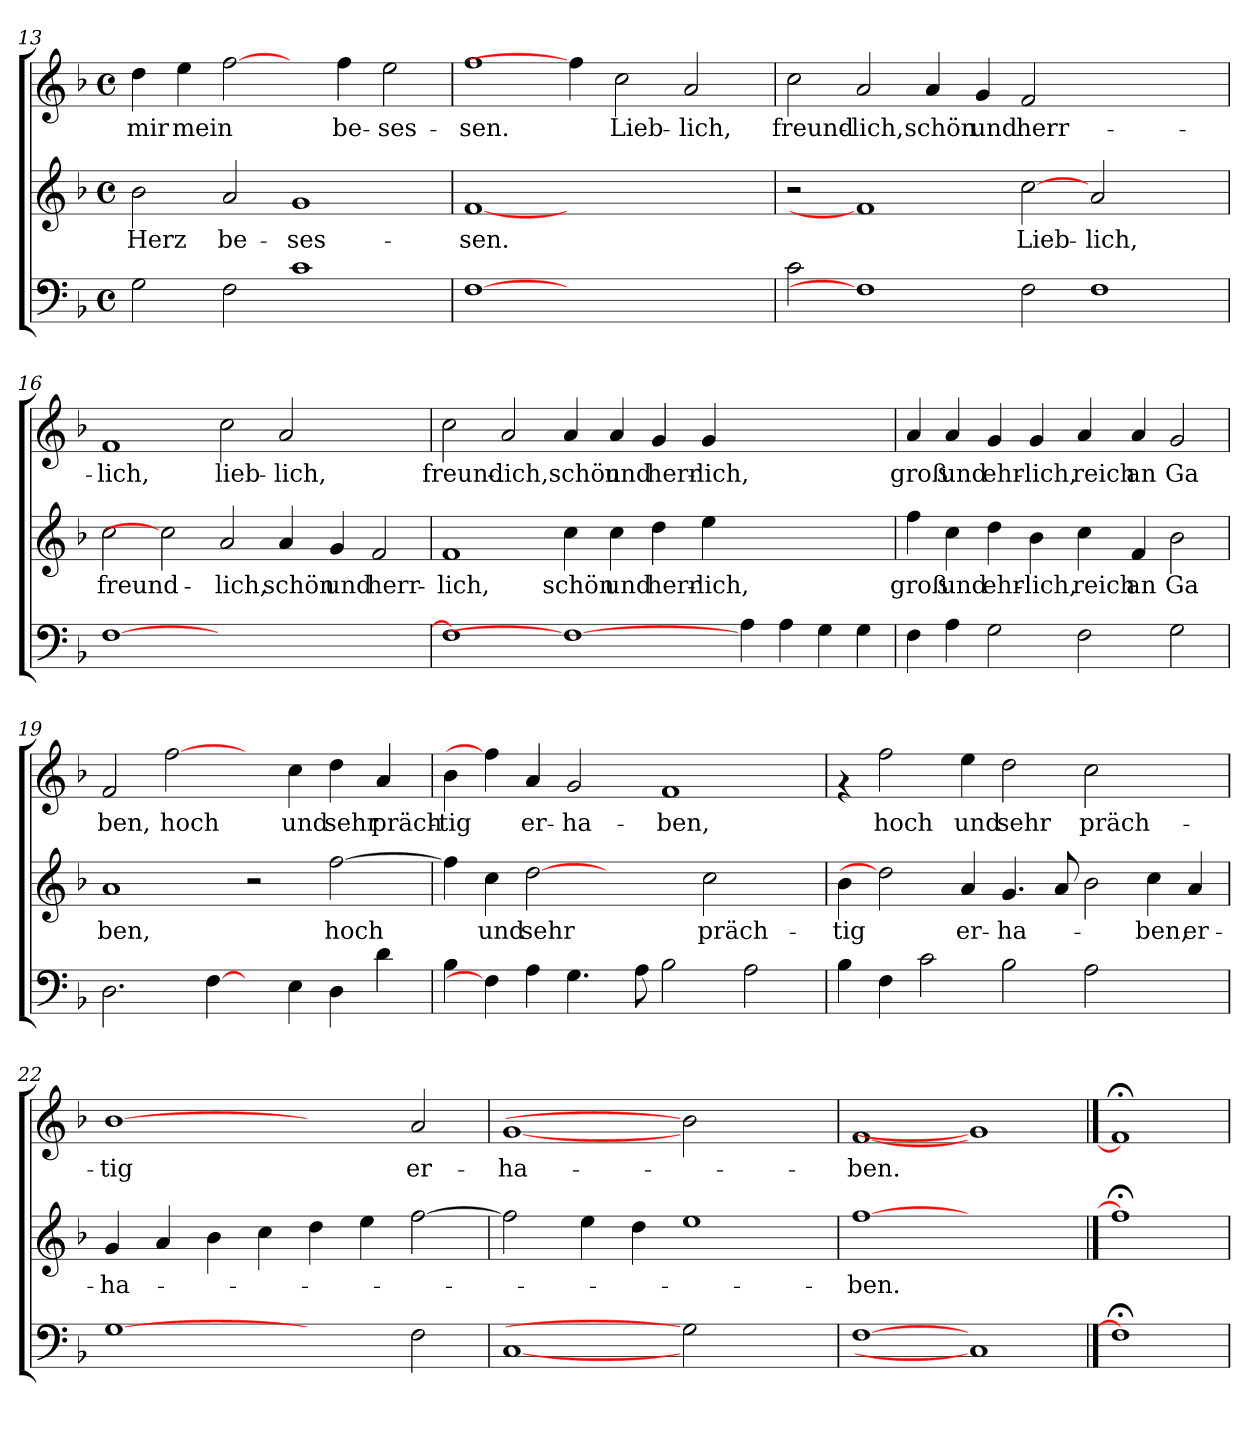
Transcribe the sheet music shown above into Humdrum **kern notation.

**kern	**kern	**text	**kern	**text
*part3	*part2	*part2	*part1	*part1
*staff3	*staff2	*staff2	*staff1	*staff1
!!LO:PB:g=z
*clefF4	*clefG2	*	*clefG2	*
*k[b-]	*k[b-]	*	*k[b-]	*
*F:	*F:	*	*F:	*
*M4/4	*M4/4	*	*M4/4	*
*met(c)	*met(c)	*	*met(c)	*
=13	=13	=13	=13	=13
!	!	!LO:LY:b	!	!LO:LY:b
2G\	2b-\	Herz	4dd\	mir
!	!	!	!	!LO:LY:b
.	.	.	4ee\	mein
!	!	!LO:LY:b	!	!
2F\	2a/	be-	[2ff\	.
!	!	!LO:LY:b	!	!
1c	1g	-ses-	4ryy	.
!	!	!	!	!LO:LY:b
.	.	.	4ff\	be-
!	!	!	!	!LO:LY:b
.	.	.	2ee\	-ses-
=14	=14	=14	=14	=14
!	!	!LO:LY:b	!	!LO:LY:b
[1F	[1f	-sen.	1ff	-sen.
1ryy	1ryy	.	4ff\]	.
!	!	!	!	!LO:LY:b
.	.	.	2cc\	Lieb-
!	!	!	!	!LO:LY:b
.	.	.	2a/	-lich,
4ryy	4ryy	.	.	.
=15	=15	=15	=15	=15
!	!	!	!	!LO:LY:b
2c\	2r	.	2cc\	freund-
!	!	!	!	!LO:LY:b
1F]	1f]	.	2a/	-lich,
!	!	!	!	!LO:LY:b
.	.	.	4a/	schön
!	!	!	!	!LO:LY:b
.	.	.	4g/	und
!	!	!LO:LY:b	!	!LO:LY:b
2F\	[2cc	Lieb-	2f/	herr-
!	!	!LO:LY:b	!	!
1F	2a/	-lich,	1ryy	.
.	2ryy	.	.	.
=16	=16	=16	=16	=16
!	!	!LO:LY:b	!	!LO:LY:b
[<1F	2cc\	freund-	1f	-lich,
.	2cc]	.	.	.
!	!	!LO:LY:b	!	!LO:LY:b
1.ryy	2a/	-lich,	2cc\	lieb-
!	!	!LO:LY:b	!	!LO:LY:b
.	4a/	schön	2a/	-lich,
!	!	!LO:LY:b	!	!
.	4g/	und	.	.
!	!	!LO:LY:b	!	!
.	2f/	herr-	2ryy	.
!!LO:LB:g=z
=17	=17	=17	=17	=17
!	!	!LO:LY:b	!	!LO:LY:b
1F]	1f	-lich,	2cc\	freund-
!	!	!	!	!LO:LY:b
.	.	.	2a/	-lich,schön
!	!	!LO:LY:b	!	!
1F_	4cc\	schön	4a/	.
!	!	!LO:LY:b	!	!LO:LY:b
.	4cc\	und	4a/	und
!	!	!LO:LY:b	!	!LO:LY:b
.	4dd\	herr-	4g/	herr-
!	!	!LO:LY:b	!	!LO:LY:b
.	4ee\	-lich,	4g/	-lich,
4A\	1ryy	.	1ryy	.
4A\	.	.	.	.
4G\	.	.	.	.
4G\	.	.	.	.
=18	=18	=18	=18	=18
!	!	!LO:LY:b	!	!LO:LY:b
4F\	4ff\	groß	4a/	groß
!	!	!LO:LY:b	!	!LO:LY:b
4A\	4cc\	und	4a/	und
!	!	!LO:LY:b	!	!LO:LY:b
2G\	4dd\	ehr-	4g/	ehr-
!	!	!LO:LY:b	!	!LO:LY:b
.	4b-\	-lich,	4g/	-lich,
!	!	!LO:LY:b	!	!LO:LY:b
2F\	4cc\	reich	4a/	reich
!	!	!LO:LY:b	!	!LO:LY:b
.	4f/	an	4a/	an
!	!	!LO:LY:b	!	!LO:LY:b
2G\	2b-\	Ga	2g/	Ga
=19	=19	=19	=19	=19
!	!	!LO:LY:b	!	!LO:LY:b
2.D\	1a	ben,	2f/	ben,
!	!	!	!	!LO:LY:b
.	.	.	[2ff\	hoch
[4F\	.	.	.	.
4ryy	2r	.	4ryy	.
!	!	!	!	!LO:LY:b
4E\	.	.	4cc\	und
!	!	!LO:LY:b	!	!LO:LY:b
4D\	[>2ff\	hoch	4dd\	sehr
!	!	!	!	!LO:LY:b
4d\	.	.	4a/	präch-
=20	=20	=20	=20	=20
!	!	!	!	!LO:LY:b
4B-\	4ff\]	.	4b-\	-tig
!	!	!LO:LY:b	!	!
4F\]	4cc\	und	4ff\]	.
!	!	!LO:LY:b	!	!LO:LY:b
4A\	[2dd	sehr	4a/	er-
!	!	!	!	!LO:LY:b
4.G\	.	.	2g/	-ha-
.	2ryy	.	.	.
8A\	.	.	.	.
!	!	!	!	!LO:LY:b
2B-\	.	.	1f	-ben,
!	!	!LO:LY:b	!	!
.	2cc\	präch-	.	.
2A\	.	.	.	.
.	4ryy	.	.	.
!!LO:LB:g=z
=21	=21	=21	=21	=21
!	!	!LO:LY:b	!	!
4B-\	4b-\	-tig	4rf	.
!	!	!	!	!LO:LY:b
4F\	2dd]	.	2ff\	hoch
2c\	.	.	.	.
!	!	!LO:LY:b	!	!LO:LY:b
.	4a/	er-	4ee\	und
!	!	!LO:LY:b	!	!LO:LY:b
2B-\	4.g/	-ha-	2dd\	sehr
.	8a/	.	.	.
!	!	!	!	!LO:LY:b
2A\	2b-\	.	2cc\	präch-
!	!	!LO:LY:b	!	!
2ryy	4cc\	-ben,	2ryy	.
!	!	!LO:LY:b	!	!
.	4a/	er-	.	.
=22	=22	=22	=22	=22
!	!	!LO:LY:b	!	!LO:LY:b
[1G	4g/	-ha-	[1b-	-tig
.	4a/	.	.	.
.	4b-\	.	.	.
.	4cc\	.	.	.
2ryy	4dd\	.	2ryy	.
.	4ee\	.	.	.
!	!	!	!	!LO:LY:b
2F\	[>2ff\	.	2a/	er-
=23	=23	=23	=23	=23
!	!	!	!	!LO:LY:b
[1C	2ff\]	.	[1g	-ha-
.	4ee\	.	.	.
.	4dd\	.	.	.
2G]	1ee	.	2b-]	.
2ryy	.	.	2ryy	.
=24	=24	=24	=24	=24
!	!	!LO:LY:b	!	!LO:LY:b
[1F	[1ff	-ben.	[1f	-ben.
1C]	1ryy	.	1g]	.
==25	==25	==25	==25	==25
1F;]	1ff;]	.	1f;]	.
=	=	=	=	=
*-	*-	*-	*-	*-
